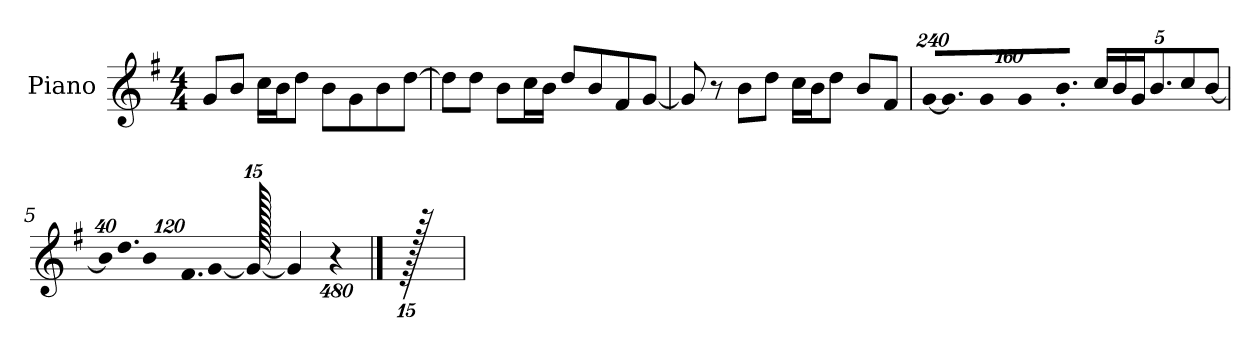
**kern
*part1
*staff1
*I"Piano
*I'P-no
*clefG2
*k[f#]
*M4/4
*MM90
=1
8g/L
8b/J
16cc\LL
16b\J
8dd\J
8b\L
8g\
8b\
[8dd\J
=2
8dd\L]
8dd\J
8b\L
16cc\L
16b\JJ
8dd/L
8b/
8f#/
[8g/J
=3
8g/]
8r
8b\L
8dd\J
16cc\LL
16b\J
8dd\J
8b/L
8f#/J
=4
*Xbrackettup
!LO:N:vis=16
[1920%137g/KL
!LO:N:vis=8.
640%137g/]
!LO:N:vis=16
1920%137g/L
!LO:N:vis=32
640%23g/K
!LO:N:vis=16.
960%103b'/JJ
20cc/LL
20b/
20g/J
10.b/
10cc/
[10b/J
!!LO:LB:g=z
=5
!LO:N:vis=32
640%23b/KLL]
!LO:N:vis=16.
960%103dd/J
!LO:N:vis=8
960%137b/
!LO:N:vis=16.
960%103f#/L
[384%41g/J
1920g/_
4g/]
1920%479r
==6
1920r
=
*-
